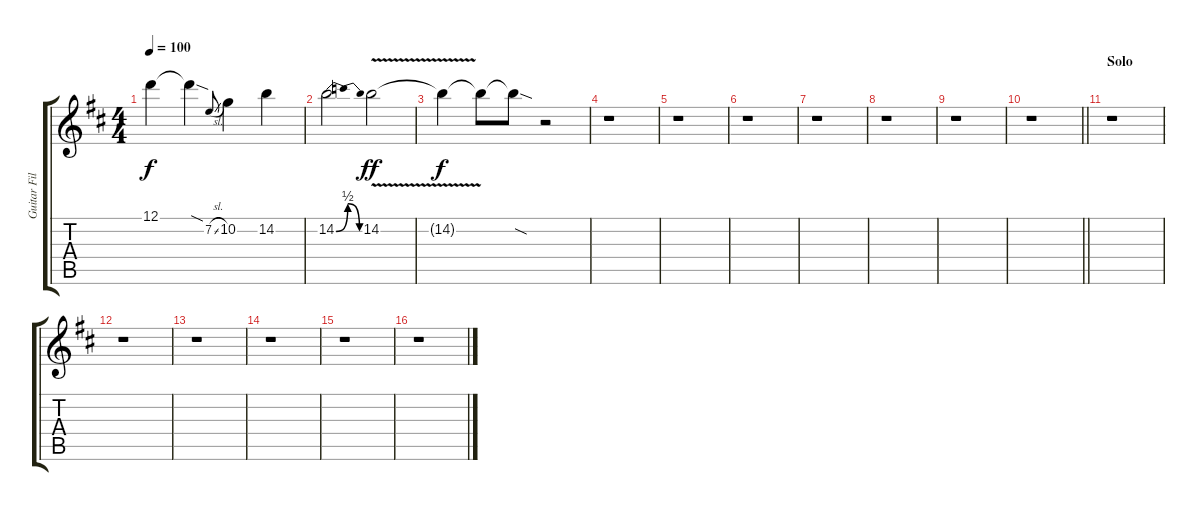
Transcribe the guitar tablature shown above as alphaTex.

\track ("Guitar Fill and Effects" "Guitar Fil") {instrument distortionguitar}
\staff {score tabs}
\tuning (D4 A3 F3 C3 G2 D2) {hide}
\ts (4 4)
\tempo 100
\clef g2
\ks d
12.1{t}.4{dy f} 12.1{sod t}.4 7.2{sl}.8{gr onbeat} 10.2.4 14.2.4 |
14.2{be (bendrelease 0 0 15 2 45 2 60 0)}.2 14.2{v}.2{dy ff} |
14.2{t}.4{dy f} 14.2{t}.8 14.2{sod t}.8 r.2 |
r.1 |
r.1 |
r.1 |
r.1 |
r.1 |
r.1 |
\barLineRight lightlight
r.1 |
\section ("" "Solo")
r.1 |
r.1 |
r.1 |
r.1 |
r.1 |
r.1
